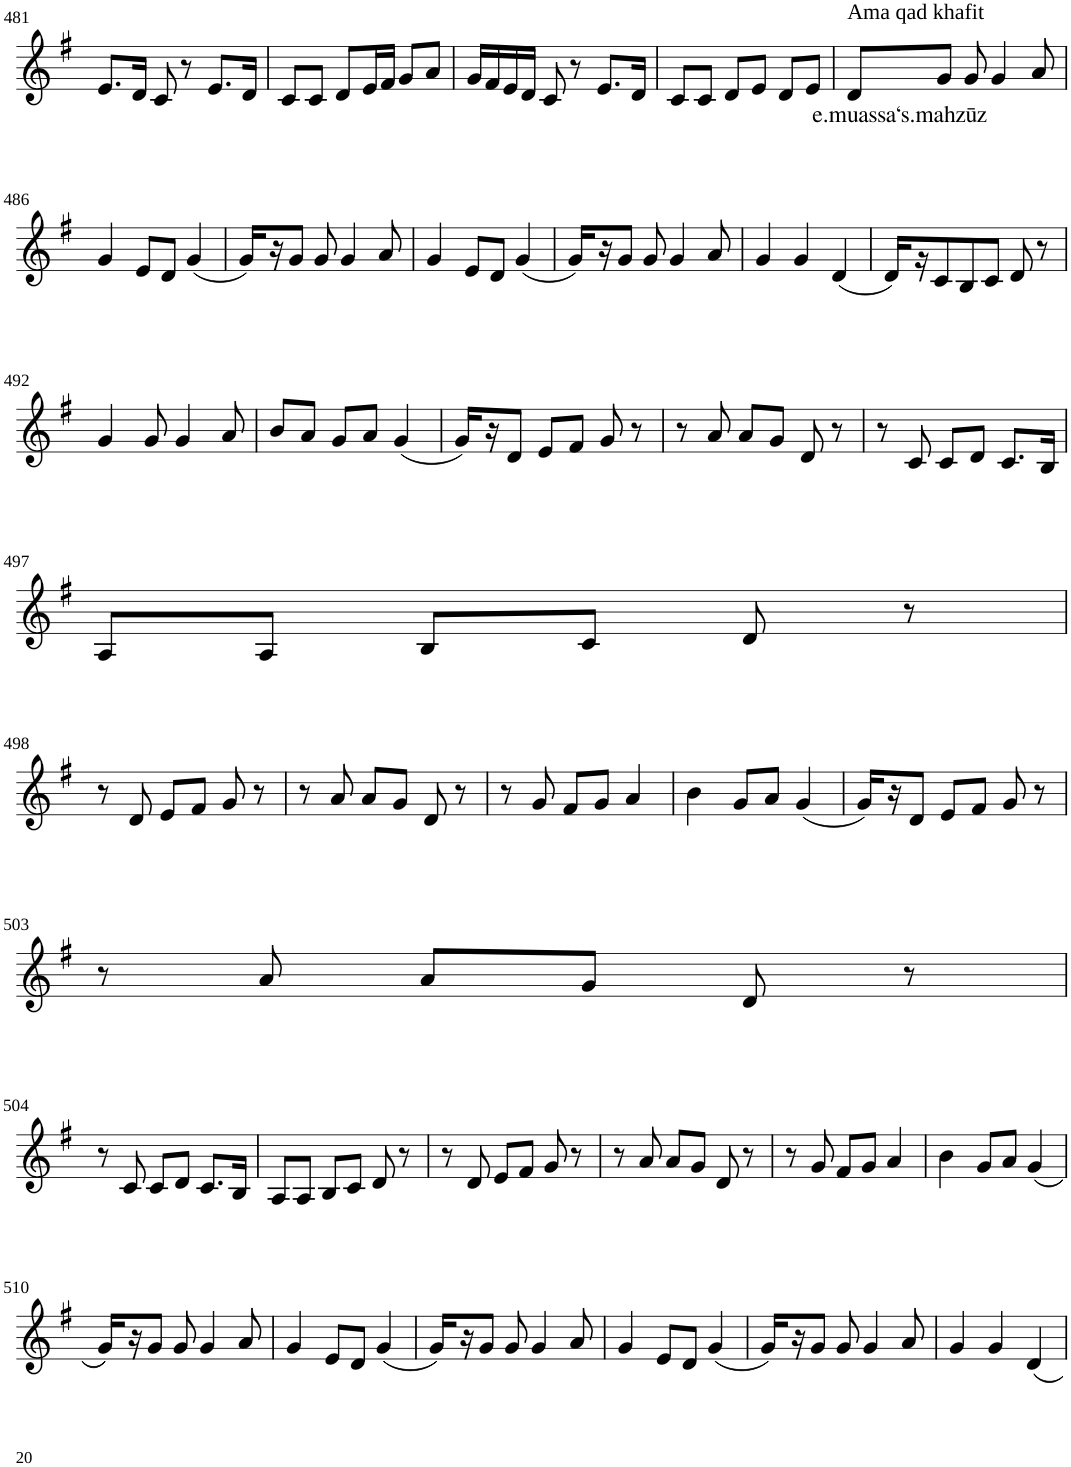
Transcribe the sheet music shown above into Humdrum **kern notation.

**kern	**text
*part1	*part1
*staff1	*staff1
*I"Violin	*
!!LO:PB:g=z
*clefG2	*
*k[f#]	*
*G:	*
*M3/4	*
=481	=481
8.e/L	.
16d/Jk	.
8c/	.
8r	.
8.e/L	.
16d/Jk	.
=482	=482
8c/L	.
8c/J	.
8d/L	.
16e/L	.
16f#/JJ	.
8g/L	.
8a/J	.
=483	=483
16g/LL	.
16f#/	.
16e/	.
16d/JJ	.
8c/	.
8r	.
8.e/L	.
16d/Jk	.
=484	=484
8c/L	.
8c/J	.
8d/L	.
8e/J	.
8d/L	.
8e/J	.
=485	=485
!LO:TX:a:t=Ama qad khafit	!
!	!LO:LY:b
8d/L	e.muassa‘
!	!LO:LY:b
8g/J	s.mahzūz
8g/	.
4g/	.
8a/	.
!!LO:LB:g=z
=486	=486
4g/	.
8e/L	.
8d/J	.
(4g/	.
=487	=487
16g/LL)	.
16r	.
8g/J	.
8g/	.
4g/	.
8a/	.
=488	=488
4g/	.
8e/L	.
8d/J	.
(4g/	.
=489	=489
16g/LL)	.
16r	.
8g/J	.
8g/	.
4g/	.
8a/	.
=490	=490
4g/	.
4g/	.
(4d/	.
=491	=491
16d/LL)	.
16r	.
8c/	.
8B/	.
8c/J	.
8d/	.
8r	.
!!LO:LB:g=z
=492	=492
4g/	.
8g/	.
4g/	.
8a/	.
=493	=493
8b/L	.
8a/J	.
8g/L	.
8a/J	.
(4g/	.
=494	=494
16g/LL)	.
16r	.
8d/J	.
8e/L	.
8f#/J	.
8g/	.
8r	.
=495	=495
8r	.
8a/	.
8a/L	.
8g/J	.
8d/	.
8r	.
=496	=496
8r	.
8c/	.
8c/L	.
8d/J	.
8.c/L	.
16B/Jk	.
!!LO:LB:g=z
=497	=497
8A/L	.
8A/J	.
8B/L	.
8c/J	.
8d/	.
8r	.
!!LO:LB:g=z
=498	=498
8r	.
8d/	.
8e/L	.
8f#/J	.
8g/	.
8r	.
=499	=499
8r	.
8a/	.
8a/L	.
8g/J	.
8d/	.
8r	.
=500	=500
8r	.
8g/	.
8f#/L	.
8g/J	.
4a/	.
=501	=501
4b\	.
8g/L	.
8a/J	.
(4g/	.
=502	=502
16g/LL)	.
16r	.
8d/J	.
8e/L	.
8f#/J	.
8g/	.
8r	.
!!LO:LB:g=z
=503	=503
8r	.
8a/	.
8a/L	.
8g/J	.
8d/	.
8r	.
!!LO:LB:g=z
=504	=504
8r	.
8c/	.
8c/L	.
8d/J	.
8.c/L	.
16B/Jk	.
=505	=505
8A/L	.
8A/J	.
8B/L	.
8c/J	.
8d/	.
8r	.
=506	=506
8r	.
8d/	.
8e/L	.
8f#/J	.
8g/	.
8r	.
=507	=507
8r	.
8a/	.
8a/L	.
8g/J	.
8d/	.
8r	.
=508	=508
8r	.
8g/	.
8f#/L	.
8g/J	.
4a/	.
=509	=509
4b\	.
8g/L	.
8a/J	.
(4g/	.
!!LO:LB:g=z
=510	=510
16g/LL)	.
16r	.
8g/J	.
8g/	.
4g/	.
8a/	.
=511	=511
4g/	.
8e/L	.
8d/J	.
(4g/	.
=512	=512
16g/LL)	.
16r	.
8g/J	.
8g/	.
4g/	.
8a/	.
=513	=513
4g/	.
8e/L	.
8d/J	.
(4g/	.
=514	=514
16g/LL)	.
16r	.
8g/J	.
8g/	.
4g/	.
8a/	.
=515	=515
4g/	.
4g/	.
4d/	.
=	=
*-	*-
